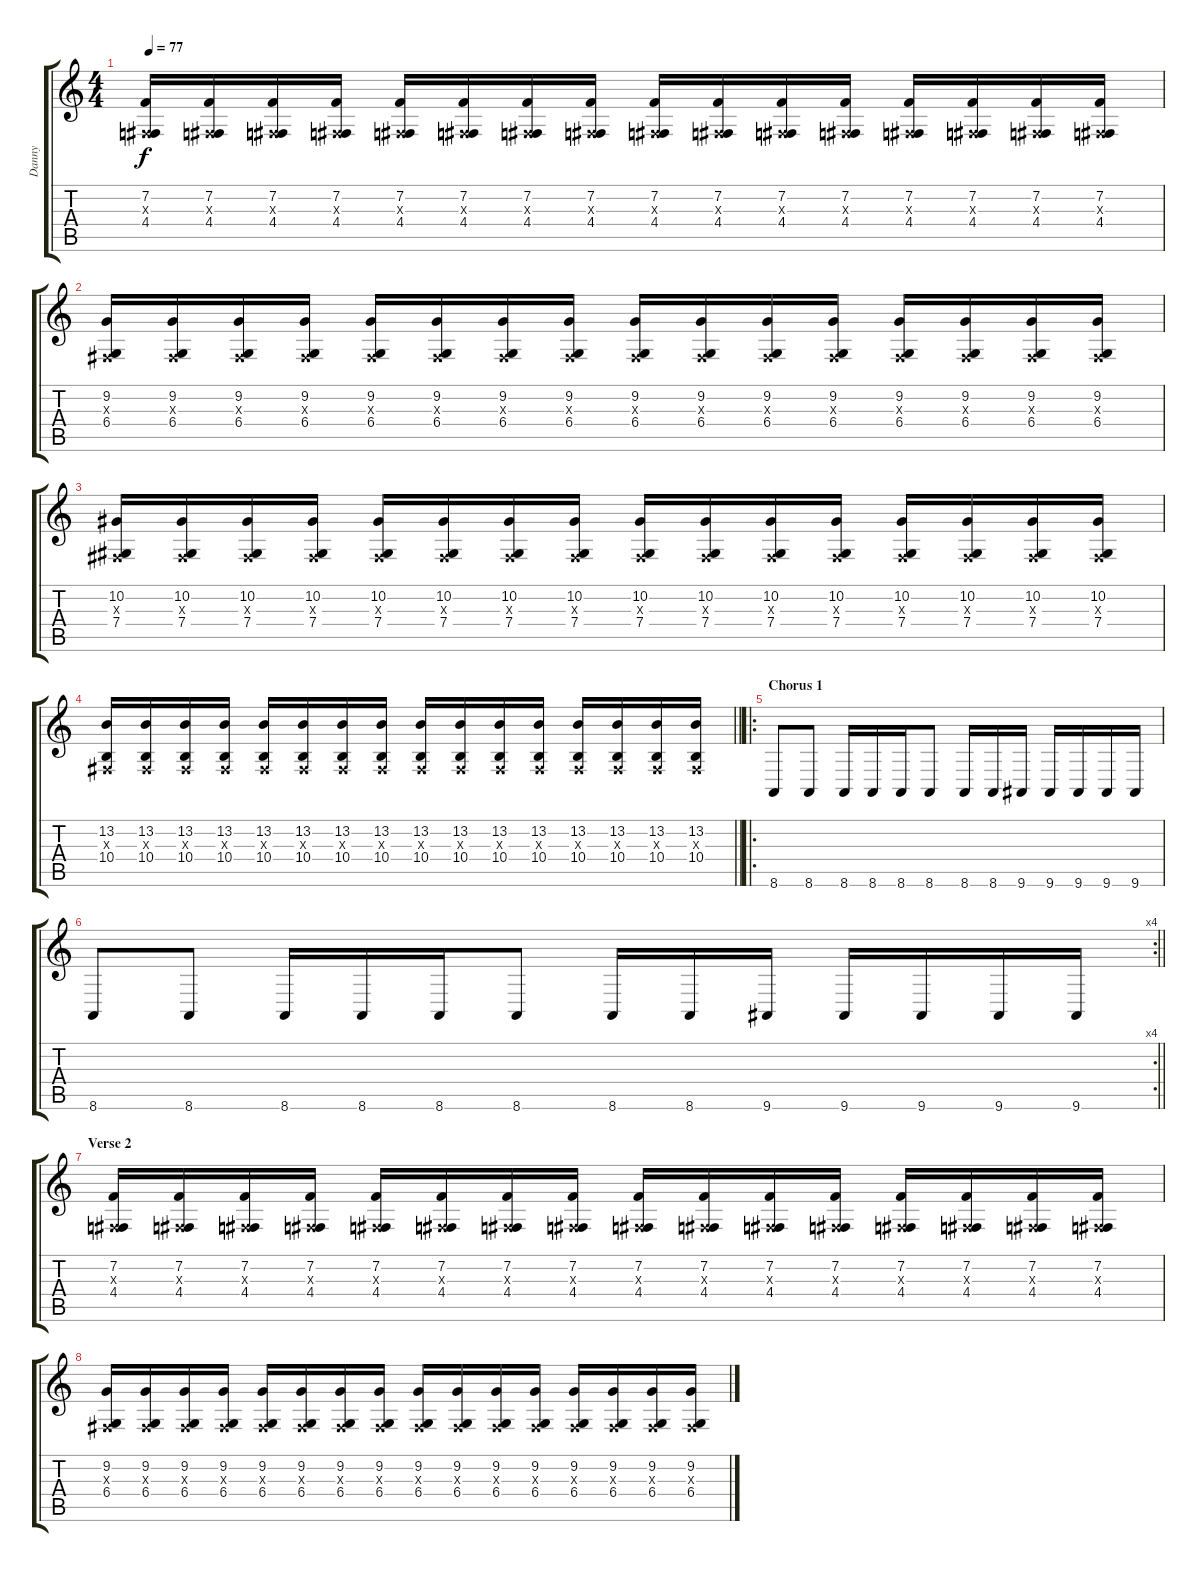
\track ("Danny" "Danny") {instrument churchorgan}
\staff {score tabs}
\tuning (Eb4 Bb3 Gb3 Db3 Ab2 Db2) {hide}
\ts (4 4)
\tempo 77
\clef g2
\ks c
(7.2 0.3{x} 4.4).16{dy f volume 10} (7.2 0.3{x} 4.4).16 (7.2 0.3{x} 4.4).16 (7.2 0.3{x} 4.4).16 (7.2 0.3{x} 4.4).16 (7.2 0.3{x} 4.4).16 (7.2 0.3{x} 4.4).16 (7.2 0.3{x} 4.4).16 (7.2 0.3{x} 4.4).16 (7.2 0.3{x} 4.4).16 (7.2 0.3{x} 4.4).16 (7.2 0.3{x} 4.4).16 (7.2 0.3{x} 4.4).16 (7.2 0.3{x} 4.4).16 (7.2 0.3{x} 4.4).16 (7.2 0.3{x} 4.4).16 |
(9.2 0.3{x} 6.4).16 (9.2 0.3{x} 6.4).16 (9.2 0.3{x} 6.4).16 (9.2 0.3{x} 6.4).16 (9.2 0.3{x} 6.4).16 (9.2 0.3{x} 6.4).16 (9.2 0.3{x} 6.4).16 (9.2 0.3{x} 6.4).16 (9.2 0.3{x} 6.4).16 (9.2 0.3{x} 6.4).16 (9.2 0.3{x} 6.4).16 (9.2 0.3{x} 6.4).16 (9.2 0.3{x} 6.4).16 (9.2 0.3{x} 6.4).16 (9.2 0.3{x} 6.4).16 (9.2 0.3{x} 6.4).16 |
(10.2 0.3{x} 7.4).16 (10.2 0.3{x} 7.4).16 (10.2 0.3{x} 7.4).16 (10.2 0.3{x} 7.4).16 (10.2 0.3{x} 7.4).16 (10.2 0.3{x} 7.4).16 (10.2 0.3{x} 7.4).16 (10.2 0.3{x} 7.4).16 (10.2 0.3{x} 7.4).16 (10.2 0.3{x} 7.4).16 (10.2 0.3{x} 7.4).16 (10.2 0.3{x} 7.4).16 (10.2 0.3{x} 7.4).16 (10.2 0.3{x} 7.4).16 (10.2 0.3{x} 7.4).16 (10.2 0.3{x} 7.4).16 |
\barLineRight lightlight
(13.2 0.3{x} 10.4).16 (13.2 0.3{x} 10.4).16 (13.2 0.3{x} 10.4).16 (13.2 0.3{x} 10.4).16 (13.2 0.3{x} 10.4).16 (13.2 0.3{x} 10.4).16 (13.2 0.3{x} 10.4).16 (13.2 0.3{x} 10.4).16 (13.2 0.3{x} 10.4).16 (13.2 0.3{x} 10.4).16 (13.2 0.3{x} 10.4).16 (13.2 0.3{x} 10.4).16 (13.2 0.3{x} 10.4).16 (13.2 0.3{x} 10.4).16 (13.2 0.3{x} 10.4).16 (13.2 0.3{x} 10.4).16 |
\ro
\section ("" "Chorus 1")
8.6.8 8.6.8 8.6.16 8.6.16 8.6.16 8.6.8 8.6.16 8.6.16 9.6.16 9.6.16 9.6.16 9.6.16 9.6.16 |
\rc 4
\barLineRight lightlight
8.6.8 8.6.8 8.6.16 8.6.16 8.6.16 8.6.8 8.6.16 8.6.16 9.6.16 9.6.16 9.6.16 9.6.16 9.6.16 |
\section ("" "Verse 2")
(7.2 0.3{x} 4.4).16{volume 10} (7.2 0.3{x} 4.4).16 (7.2 0.3{x} 4.4).16 (7.2 0.3{x} 4.4).16 (7.2 0.3{x} 4.4).16 (7.2 0.3{x} 4.4).16 (7.2 0.3{x} 4.4).16 (7.2 0.3{x} 4.4).16 (7.2 0.3{x} 4.4).16 (7.2 0.3{x} 4.4).16 (7.2 0.3{x} 4.4).16 (7.2 0.3{x} 4.4).16 (7.2 0.3{x} 4.4).16 (7.2 0.3{x} 4.4).16 (7.2 0.3{x} 4.4).16 (7.2 0.3{x} 4.4).16 |
(9.2 0.3{x} 6.4).16 (9.2 0.3{x} 6.4).16 (9.2 0.3{x} 6.4).16 (9.2 0.3{x} 6.4).16 (9.2 0.3{x} 6.4).16 (9.2 0.3{x} 6.4).16 (9.2 0.3{x} 6.4).16 (9.2 0.3{x} 6.4).16 (9.2 0.3{x} 6.4).16 (9.2 0.3{x} 6.4).16 (9.2 0.3{x} 6.4).16 (9.2 0.3{x} 6.4).16 (9.2 0.3{x} 6.4).16 (9.2 0.3{x} 6.4).16 (9.2 0.3{x} 6.4).16 (9.2 0.3{x} 6.4).16
